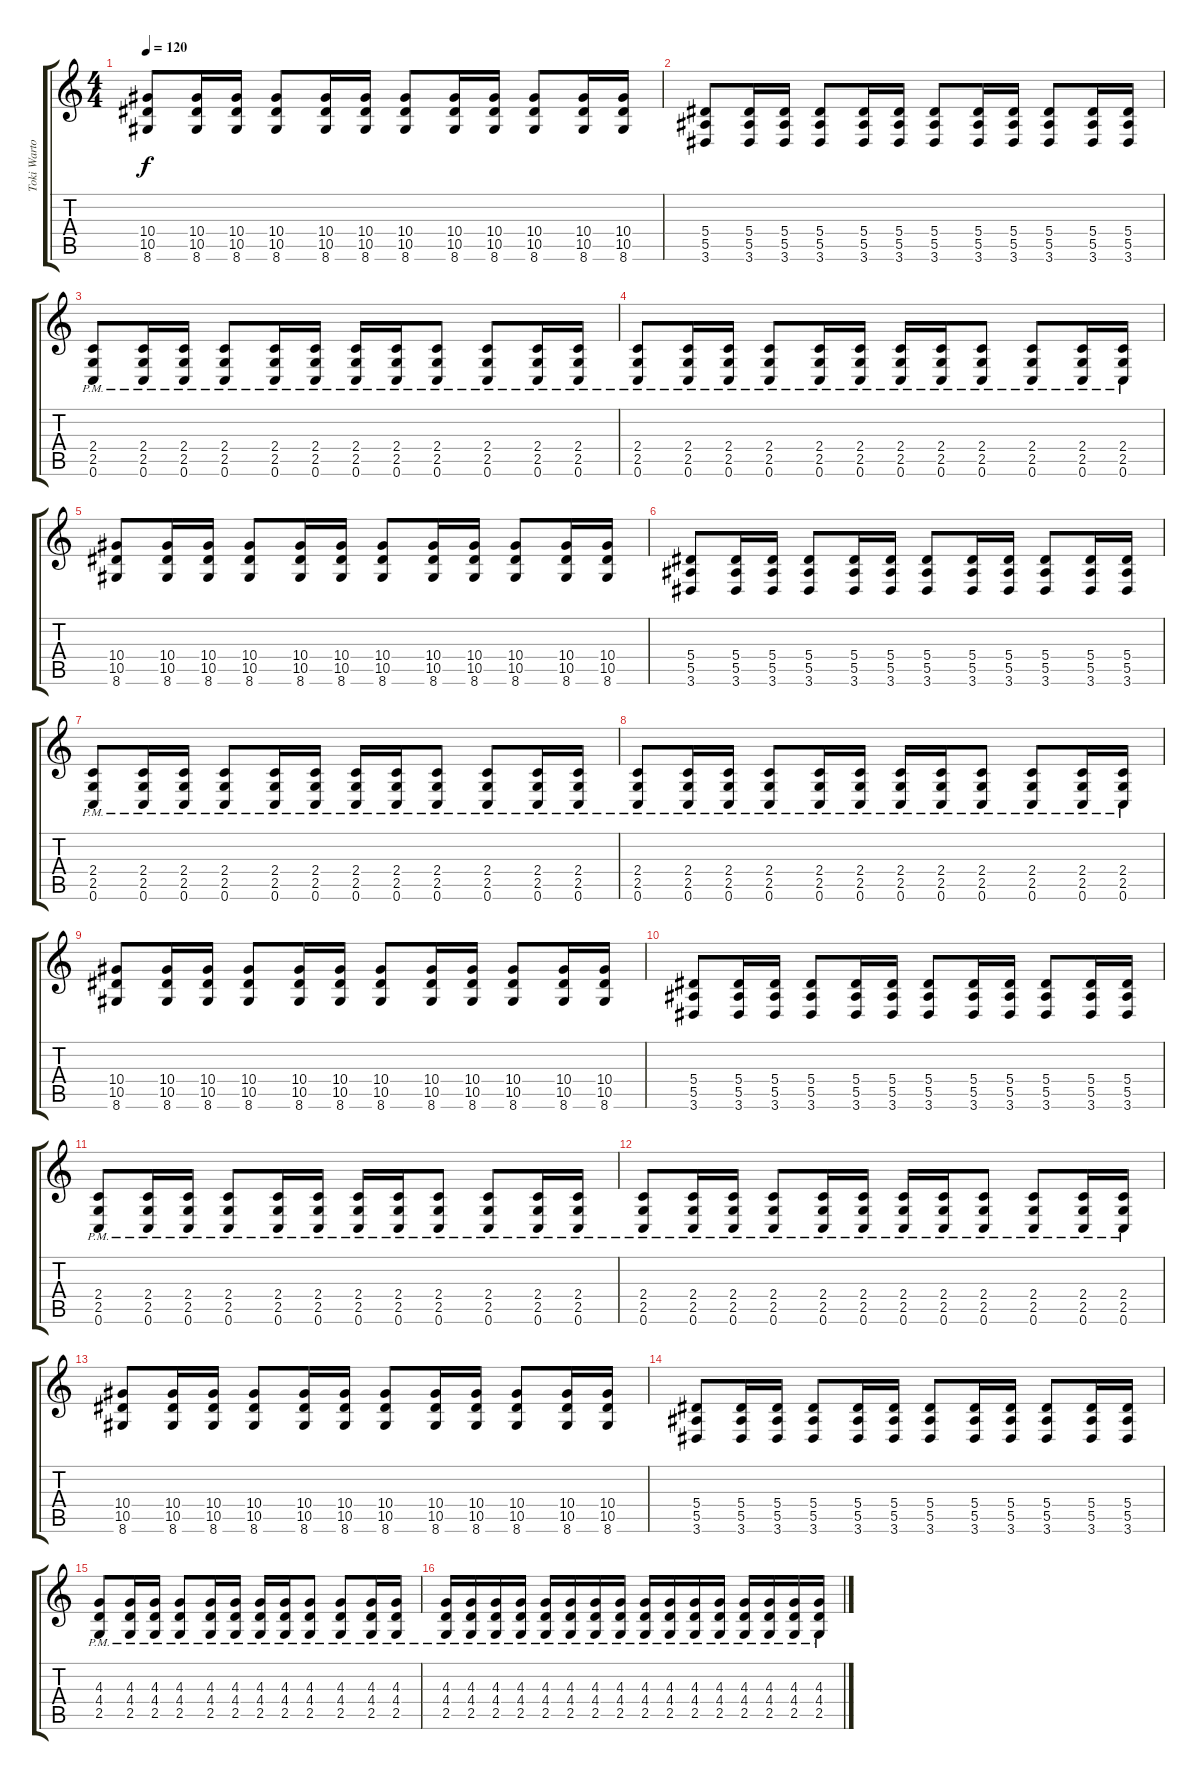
\track ("Toki Wartooth" "Toki Warto") {instrument overdrivenguitar}
\staff {score tabs}
\tuning (C4 G3 Eb3 Bb2 F2 C2) {hide}
\ts (4 4)
\tempo 120
\clef g2
\ks c
(10.4 10.5 8.6).8{dy f} (10.4 10.5 8.6).16 (10.4 10.5 8.6).16 (10.4 10.5 8.6).8 (10.4 10.5 8.6).16 (10.4 10.5 8.6).16 (10.4 10.5 8.6).8 (10.4 10.5 8.6).16 (10.4 10.5 8.6).16 (10.4 10.5 8.6).8 (10.4 10.5 8.6).16 (10.4 10.5 8.6).16 |
(5.4 5.5 3.6).8 (5.4 5.5 3.6).16 (5.4 5.5 3.6).16 (5.4 5.5 3.6).8 (5.4 5.5 3.6).16 (5.4 5.5 3.6).16 (5.4 5.5 3.6).8 (5.4 5.5 3.6).16 (5.4 5.5 3.6).16 (5.4 5.5 3.6).8 (5.4 5.5 3.6).16 (5.4 5.5 3.6).16 |
(2.4{pm} 2.5{pm} 0.6{pm}).8 (2.4{pm} 2.5{pm} 0.6{pm}).16 (2.4{pm} 2.5{pm} 0.6{pm}).16 (2.4{pm} 2.5{pm} 0.6{pm}).8 (2.4{pm} 2.5{pm} 0.6{pm}).16 (2.4{pm} 2.5{pm} 0.6{pm}).16 (2.4{pm} 2.5{pm} 0.6{pm}).16 (2.4{pm} 2.5{pm} 0.6{pm}).16 (2.4{pm} 2.5{pm} 0.6{pm}).8 (2.4{pm} 2.5{pm} 0.6{pm}).8 (2.4{pm} 2.5{pm} 0.6{pm}).16 (2.4{pm} 2.5{pm} 0.6{pm}).16 |
(2.4{pm} 2.5{pm} 0.6{pm}).8 (2.4{pm} 2.5{pm} 0.6{pm}).16 (2.4{pm} 2.5{pm} 0.6{pm}).16 (2.4{pm} 2.5{pm} 0.6{pm}).8 (2.4{pm} 2.5{pm} 0.6{pm}).16 (2.4{pm} 2.5{pm} 0.6{pm}).16 (2.4{pm} 2.5{pm} 0.6{pm}).16 (2.4{pm} 2.5{pm} 0.6{pm}).16 (2.4{pm} 2.5{pm} 0.6{pm}).8 (2.4{pm} 2.5{pm} 0.6{pm}).8 (2.4{pm} 2.5{pm} 0.6{pm}).16 (2.4{pm} 2.5{pm} 0.6{pm}).16 |
(10.4 10.5 8.6).8 (10.4 10.5 8.6).16 (10.4 10.5 8.6).16 (10.4 10.5 8.6).8 (10.4 10.5 8.6).16 (10.4 10.5 8.6).16 (10.4 10.5 8.6).8 (10.4 10.5 8.6).16 (10.4 10.5 8.6).16 (10.4 10.5 8.6).8 (10.4 10.5 8.6).16 (10.4 10.5 8.6).16 |
(5.4 5.5 3.6).8 (5.4 5.5 3.6).16 (5.4 5.5 3.6).16 (5.4 5.5 3.6).8 (5.4 5.5 3.6).16 (5.4 5.5 3.6).16 (5.4 5.5 3.6).8 (5.4 5.5 3.6).16 (5.4 5.5 3.6).16 (5.4 5.5 3.6).8 (5.4 5.5 3.6).16 (5.4 5.5 3.6).16 |
(2.4{pm} 2.5{pm} 0.6{pm}).8 (2.4{pm} 2.5{pm} 0.6{pm}).16 (2.4{pm} 2.5{pm} 0.6{pm}).16 (2.4{pm} 2.5{pm} 0.6{pm}).8 (2.4{pm} 2.5{pm} 0.6{pm}).16 (2.4{pm} 2.5{pm} 0.6{pm}).16 (2.4{pm} 2.5{pm} 0.6{pm}).16 (2.4{pm} 2.5{pm} 0.6{pm}).16 (2.4{pm} 2.5{pm} 0.6{pm}).8 (2.4{pm} 2.5{pm} 0.6{pm}).8 (2.4{pm} 2.5{pm} 0.6{pm}).16 (2.4{pm} 2.5{pm} 0.6{pm}).16 |
(2.4{pm} 2.5{pm} 0.6{pm}).8 (2.4{pm} 2.5{pm} 0.6{pm}).16 (2.4{pm} 2.5{pm} 0.6{pm}).16 (2.4{pm} 2.5{pm} 0.6{pm}).8 (2.4{pm} 2.5{pm} 0.6{pm}).16 (2.4{pm} 2.5{pm} 0.6{pm}).16 (2.4{pm} 2.5{pm} 0.6{pm}).16 (2.4{pm} 2.5{pm} 0.6{pm}).16 (2.4{pm} 2.5{pm} 0.6{pm}).8 (2.4{pm} 2.5{pm} 0.6{pm}).8 (2.4{pm} 2.5{pm} 0.6{pm}).16 (2.4{pm} 2.5{pm} 0.6{pm}).16 |
(10.4 10.5 8.6).8 (10.4 10.5 8.6).16 (10.4 10.5 8.6).16 (10.4 10.5 8.6).8 (10.4 10.5 8.6).16 (10.4 10.5 8.6).16 (10.4 10.5 8.6).8 (10.4 10.5 8.6).16 (10.4 10.5 8.6).16 (10.4 10.5 8.6).8 (10.4 10.5 8.6).16 (10.4 10.5 8.6).16 |
(5.4 5.5 3.6).8 (5.4 5.5 3.6).16 (5.4 5.5 3.6).16 (5.4 5.5 3.6).8 (5.4 5.5 3.6).16 (5.4 5.5 3.6).16 (5.4 5.5 3.6).8 (5.4 5.5 3.6).16 (5.4 5.5 3.6).16 (5.4 5.5 3.6).8 (5.4 5.5 3.6).16 (5.4 5.5 3.6).16 |
(2.4{pm} 2.5{pm} 0.6{pm}).8 (2.4{pm} 2.5{pm} 0.6{pm}).16 (2.4{pm} 2.5{pm} 0.6{pm}).16 (2.4{pm} 2.5{pm} 0.6{pm}).8 (2.4{pm} 2.5{pm} 0.6{pm}).16 (2.4{pm} 2.5{pm} 0.6{pm}).16 (2.4{pm} 2.5{pm} 0.6{pm}).16 (2.4{pm} 2.5{pm} 0.6{pm}).16 (2.4{pm} 2.5{pm} 0.6{pm}).8 (2.4{pm} 2.5{pm} 0.6{pm}).8 (2.4{pm} 2.5{pm} 0.6{pm}).16 (2.4{pm} 2.5{pm} 0.6{pm}).16 |
(2.4{pm} 2.5{pm} 0.6{pm}).8 (2.4{pm} 2.5{pm} 0.6{pm}).16 (2.4{pm} 2.5{pm} 0.6{pm}).16 (2.4{pm} 2.5{pm} 0.6{pm}).8 (2.4{pm} 2.5{pm} 0.6{pm}).16 (2.4{pm} 2.5{pm} 0.6{pm}).16 (2.4{pm} 2.5{pm} 0.6{pm}).16 (2.4{pm} 2.5{pm} 0.6{pm}).16 (2.4{pm} 2.5{pm} 0.6{pm}).8 (2.4{pm} 2.5{pm} 0.6{pm}).8 (2.4{pm} 2.5{pm} 0.6{pm}).16 (2.4{pm} 2.5{pm} 0.6{pm}).16 |
(10.4 10.5 8.6).8 (10.4 10.5 8.6).16 (10.4 10.5 8.6).16 (10.4 10.5 8.6).8 (10.4 10.5 8.6).16 (10.4 10.5 8.6).16 (10.4 10.5 8.6).8 (10.4 10.5 8.6).16 (10.4 10.5 8.6).16 (10.4 10.5 8.6).8 (10.4 10.5 8.6).16 (10.4 10.5 8.6).16 |
(5.4 5.5 3.6).8 (5.4 5.5 3.6).16 (5.4 5.5 3.6).16 (5.4 5.5 3.6).8 (5.4 5.5 3.6).16 (5.4 5.5 3.6).16 (5.4 5.5 3.6).8 (5.4 5.5 3.6).16 (5.4 5.5 3.6).16 (5.4 5.5 3.6).8 (5.4 5.5 3.6).16 (5.4 5.5 3.6).16 |
(4.3{pm} 4.4{pm} 2.5{pm}).8 (4.3{pm} 4.4{pm} 2.5{pm}).16 (4.3{pm} 4.4{pm} 2.5{pm}).16 (4.3{pm} 4.4{pm} 2.5{pm}).8 (4.3{pm} 4.4{pm} 2.5{pm}).16 (4.3{pm} 4.4{pm} 2.5{pm}).16 (4.3{pm} 4.4{pm} 2.5{pm}).16 (4.3{pm} 4.4{pm} 2.5{pm}).16 (4.3{pm} 4.4{pm} 2.5{pm}).8 (4.3{pm} 4.4{pm} 2.5{pm}).8 (4.3{pm} 4.4{pm} 2.5{pm}).16 (4.3{pm} 4.4{pm} 2.5{pm}).16 |
(4.3{pm} 4.4{pm} 2.5{pm}).16 (4.3{pm} 4.4{pm} 2.5{pm}).16 (4.3{pm} 4.4{pm} 2.5{pm}).16 (4.3{pm} 4.4{pm} 2.5{pm}).16 (4.3{pm} 4.4{pm} 2.5{pm}).16 (4.3{pm} 4.4{pm} 2.5{pm}).16 (4.3{pm} 4.4{pm} 2.5{pm}).16 (4.3{pm} 4.4{pm} 2.5{pm}).16 (4.3{pm} 4.4{pm} 2.5{pm}).16 (4.3{pm} 4.4{pm} 2.5{pm}).16 (4.3{pm} 4.4{pm} 2.5{pm}).16 (4.3{pm} 4.4{pm} 2.5{pm}).16 (4.3{pm} 4.4{pm} 2.5{pm}).16 (4.3{pm} 4.4{pm} 2.5{pm}).16 (4.3{pm} 4.4{pm} 2.5{pm}).16 (4.3{pm} 4.4{pm} 2.5{pm}).16
